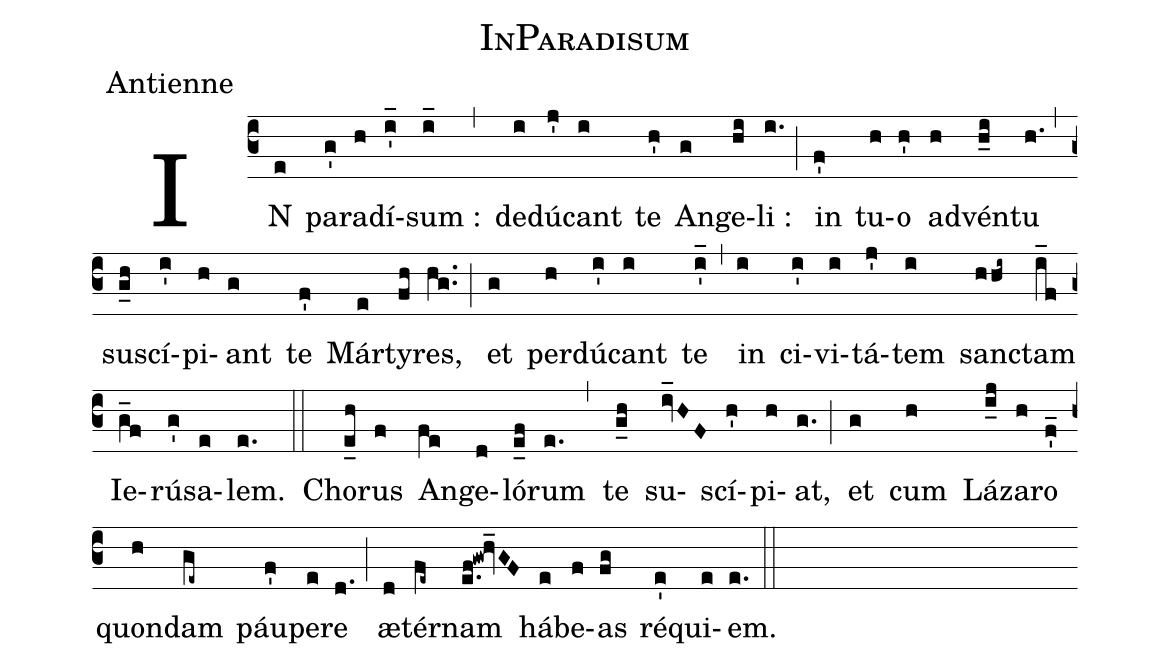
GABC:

name:InParadisum;
office-part:Antienne;
%%
(c3) IN(e) pa(g')ra(h)dí(i'_)sum :(i_) (,)
de(i)dú(j')cant(i) te(h') An(g)ge(hi)li :(i.) (;)
in(f') tu(h)o(h') ad(h)vén(h_i)tu(h.) (,)
su(g_h)scí(i')pi(h)ant(g) te(f') Már(e)ty(fh)res,(hg..) (;)
et(g) per(h)dú(i')cant(i) te(i'_) (,)
in(i) ci(i')vi(i)tá(j')tem(i) san(hhi~)ctam(i_f) Ie(g_f)rú(g')sa(e)lem.(e.) (::)

Cho(e_h)rus(f) An(fe)ge(d)ló(e_f)rum(e.) (,)
te(g_h) su(iv_HF)scí(h')pi(h)at,(g.) (;)
et(g) cum(h) Lá(i_j)za(h)ro(f'_) quon(h)dam(ge~) páu(f')pe(e)re(d.) (;)
æ(d)tér(fe~)nam(e.f!gw!hv_GF) há(e)be(f)as(fg) ré(e')qui(e)em.(e.) (::)
